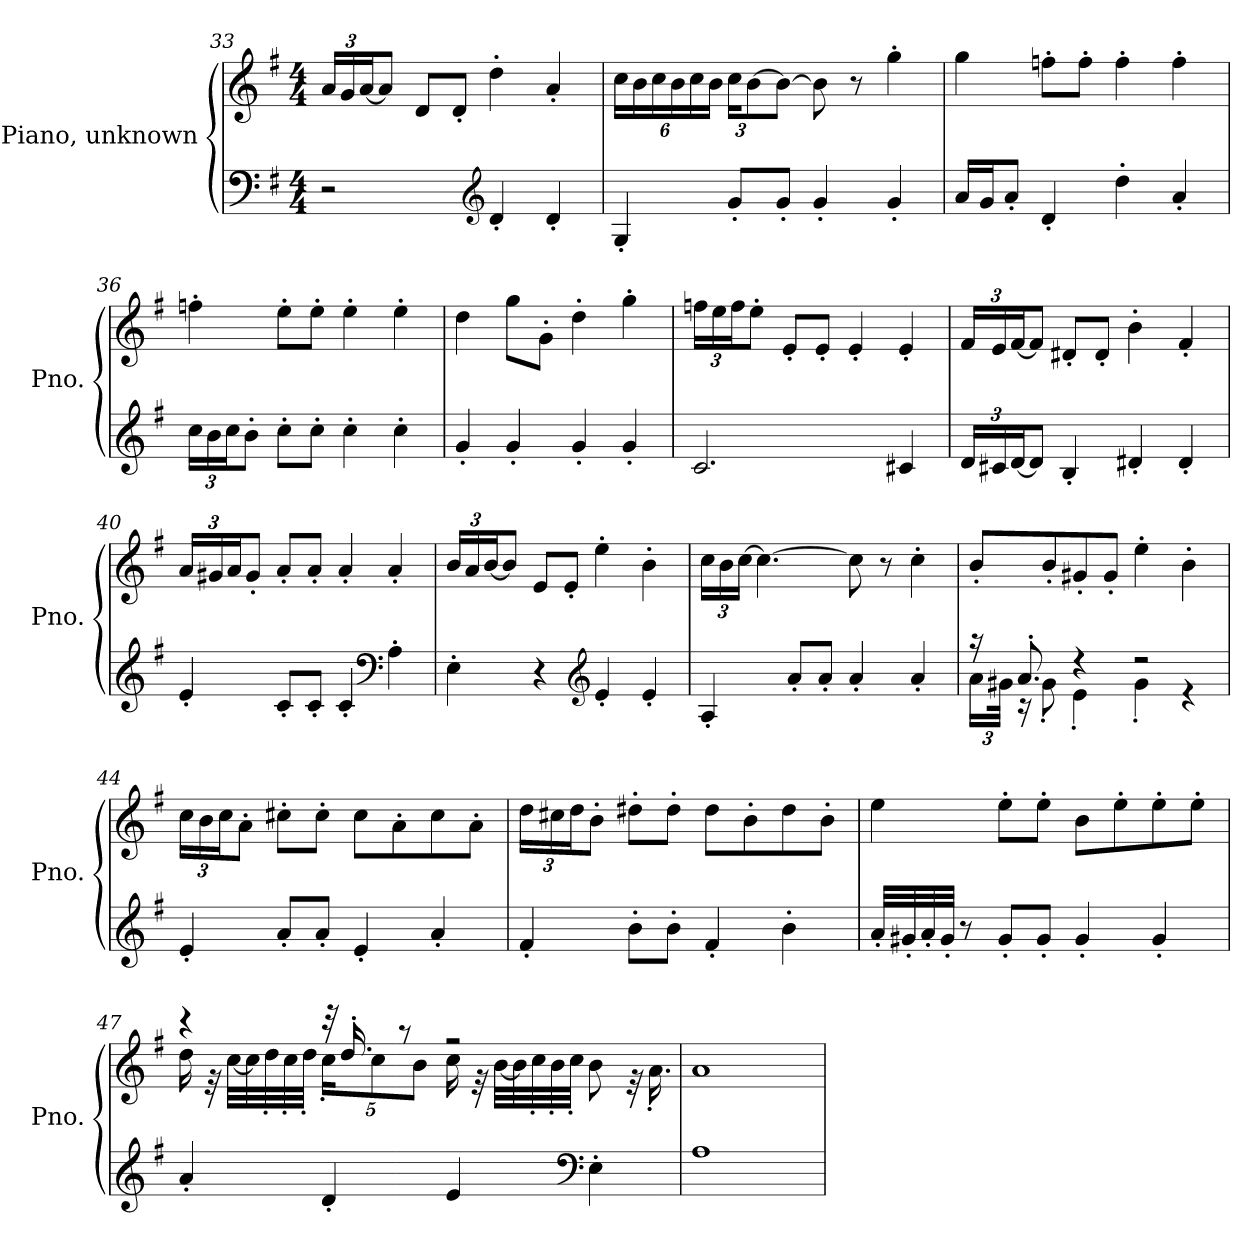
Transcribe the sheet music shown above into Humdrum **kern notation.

**kern	**kern
*part1	*part1
*staff2	*staff1
*I"Piano, unknown	*
*I'Pno.	*
*clefF4	*clefG2
*k[f#]	*k[f#]
*M4/4	*M4/4
*	*Xbrackettup
=33	=33
2r	24a/LL
.	24g/
.	[24a/J
.	8a/J]
.	8d/L
.	8d'/J
*clefG2	*
4d'/	4dd'\
4d'/	4a'/
!!LO:LB:g=z
=34	=34
4G'/	24cc\LL
.	24b\
.	24cc\
.	24b\
.	24cc\
.	24b\JJ
8g'/L	24cc\KL
.	[12b\
8g'/J	8b\J_
4g'/	8b\]
.	8r
4g'/	4gg'\
=35	=35
16a/LL	4gg\
16g/J	.
8a'/J	.
4d'/	8ffn'\L
.	8ff'\J
4dd'\	4ff'\
4a'/	4ff'\
=36	=36
*Xbrackettup	*
24cc\LL	4ffn'\
24b\	.
24cc\J	.
8b'\J	.
8cc'\L	8ee'\L
8cc'\J	8ee'\J
4cc'\	4ee'\
4cc'\	4ee'\
=37	=37
4g'/	4dd\
4g'/	8gg\L
.	8g'\J
4g'/	4dd'\
4g'/	4gg'\
=38	=38
2.c/	24ffn\LL
.	24ee\
.	24ff\J
.	8ee'\J
.	8e'/L
.	8e'/J
.	4e'/
4c#X/	4e'/
!!LO:LB:g=z
=39	=39
24d/LL	24f#/LL
24c#X/	24e/
[24d/J	[24f#/J
8d/J]	8f#/J]
4B'/	8d#X'/L
.	8d#'/J
4d#X'/	4b'\
4d#'/	4f#'/
=40	=40
4e'/	24a/LL
.	24g#X/
.	24a/J
.	8g#'/J
8c'/L	8a'/L
8c'/J	8a'/J
4c'/	4a'/
*clefF4	*
4A'\	4a'/
=41	=41
4E'\	24b/LL
.	24a/
.	[24b/J
.	8b/J]
4r	8e/L
.	8e'/J
*clefG2	*
4e'/	4ee'\
4e'/	4b'\
=42	=42
4A'/	24cc\LL
.	24b\
.	[24cc\JJ
.	4.cc\_
8a'/L	.
8a'/J	.
4a'/	8cc\]
.	8r
4a'/	4cc'\
!!LO:LB:g=z
=43	=43
*^	*
16r	24a\LL	8b'/L
.	48g#X\JJk	.
8.a'/	16r	.
.	8g#'\	8b'/
4r	4e'\	8g#X'/
.	.	8g#'/J
2r	4g#'\	4ee'\
.	4r	4b'\
*v	*v	*
=44	=44
4e'/	24cc\LL
.	24b\
.	24cc\J
.	8a'\J
8a'/L	8cc#X'\L
8a'/J	8cc#'\J
4e'/	8cc#\L
.	8a'\
4a'/	8cc#\
.	8a'\J
=45	=45
4f#'/	24dd\LL
.	24cc#X\
.	24dd\J
.	8b'\J
8b'\L	8dd#X'\L
8b'\J	8dd#'\J
4f#'/	8dd#\L
.	8b'\
4b'\	8dd#\
.	8b'\J
=46	=46
32a'/LLL	4ee\
32g#X'/	.
32a'/	.
32g#'/JJJ	.
8r	.
8g#'/L	8ee'\L
8g#'/J	8ee'\J
4g#'/	8b\L
.	8ee'\
4g#'/	8ee'\
.	8ee'\J
!!LO:PB:g=z
=47	=47
*	*^
4a'/	4r	16dd\
.	.	32r
.	.	[32cc\LLL
.	.	32cc\]
.	.	32dd'\
.	.	32cc'\
.	.	32dd'\JJJ
4d'/	32r	20cc'\KL
.	16.dd'/	.
.	.	10cc\
.	8r	.
.	.	10b\J
4e/	2r	16cc\
.	.	32r
.	.	[32b\LLL
.	.	32b\]
.	.	32cc'\
.	.	32b'\
.	.	32cc'\JJJ
*clefF4	*	*
4E'\	.	8b\
.	.	32r
.	.	16.a'\
*	*v	*v
=48	=48
1A	1a
=	=
*-	*-
